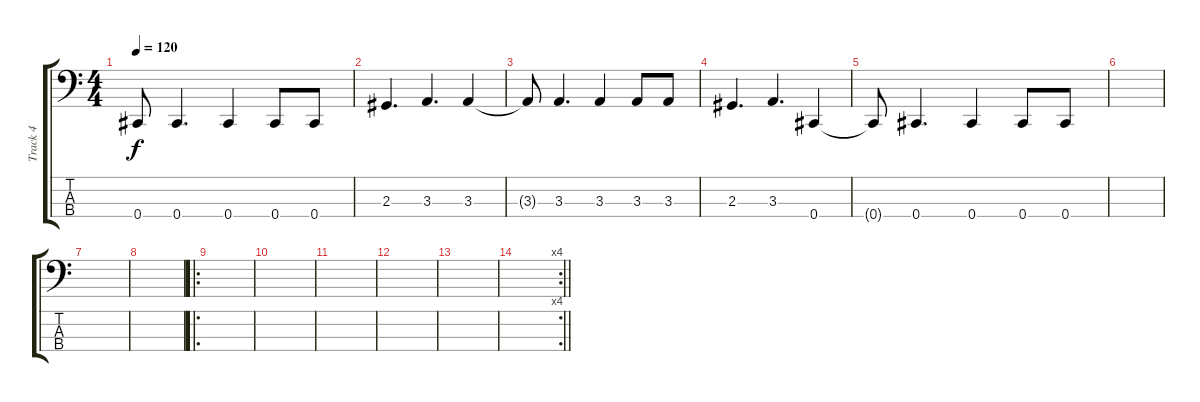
\track ("Track 4" "Track 4") {instrument slapbass1}
\staff {score tabs}
\tuning (E2 B1 Gb1 Db1) {hide}
\ts (4 4)
\tempo 120
\clef f4
\ks c
0.4{t}.8{dy f} 0.4.4{d} 0.4.4 0.4.8 0.4.8 |
2.3.4{d} 3.3.4{d} 3.3.4 |
3.3{t}.8 3.3.4{d} 3.3.4 3.3.8 3.3.8 |
2.3.4{d} 3.3.4{d} 0.4.4 |
0.4{t}.8 0.4.4{d} 0.4.4 0.4.8 0.4.8 |
|
|
|
\ro
|
|
|
|
|
\rc 4
\barLineRight lightlight
